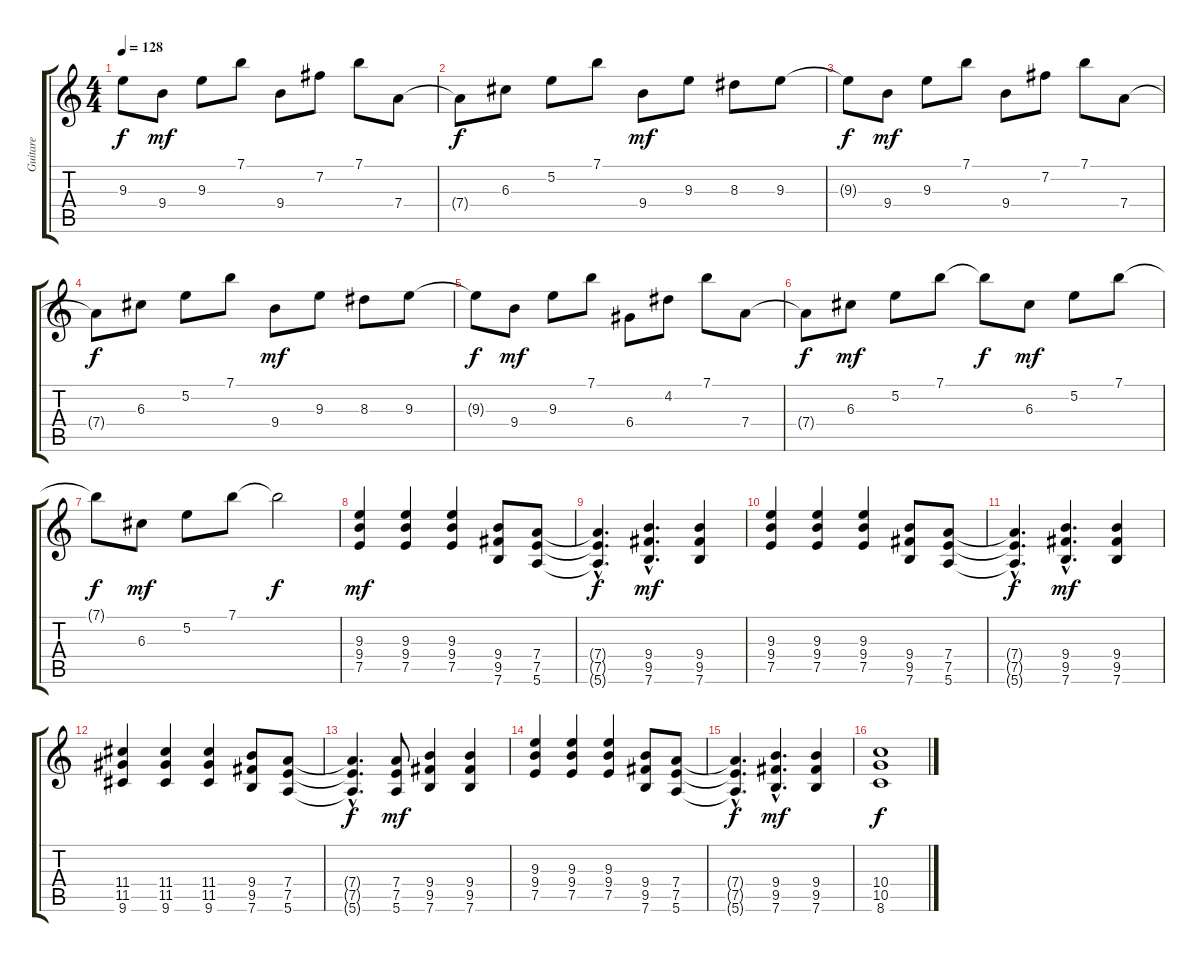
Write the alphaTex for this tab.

\track ("Guitare" "Guitare") {instrument acousticguitarsteel}
\staff {score tabs}
\tuning (E4 B3 G3 D3 A2 E2) {hide}
\ts (4 4)
\tempo 128
\clef g2
\ks c
9.3{t}.8{dy f} 9.4.8{dy mf} 9.3.8 7.1.8 9.4.8 7.2.8 7.1.8 7.4.8 |
7.4{t}.8{dy f} 6.3.8 5.2.8 7.1.8 9.4.8{dy mf} 9.3.8 8.3.8 9.3.8 |
9.3{t}.8{dy f} 9.4.8{dy mf} 9.3.8 7.1.8 9.4.8 7.2.8 7.1.8 7.4.8 |
7.4{t}.8{dy f} 6.3.8 5.2.8 7.1.8 9.4.8{dy mf} 9.3.8 8.3.8 9.3.8 |
9.3{t}.8{dy f} 9.4.8{dy mf} 9.3.8 7.1.8 6.4.8 4.2.8 7.1.8 7.4.8 |
7.4{t}.8{dy f} 6.3.8{dy mf} 5.2.8 7.1.8 7.1{t}.8{dy f} 6.3.8{dy mf} 5.2.8 7.1.8 |
7.1{t}.8{dy f} 6.3.8{dy mf} 5.2.8 7.1.8 7.1{t}.2{dy f} |
(9.3 9.4 7.5).4{dy mf} (9.3 9.4 7.5).4 (9.3 9.4 7.5).4 (9.4 9.5 7.6).8 (7.4 7.5 5.6).8 |
(7.4{hac t} 7.5{hac t} 5.6{hac t}).4{d dy f} (9.4{hac} 9.5{hac} 7.6{hac}).4{d dy mf} (9.4 9.5 7.6).4 |
(9.3 9.4 7.5).4 (9.3 9.4 7.5).4 (9.3 9.4 7.5).4 (9.4 9.5 7.6).8 (7.4 7.5 5.6).8 |
(7.4{hac t} 7.5{hac t} 5.6{hac t}).4{d dy f} (9.4{hac} 9.5{hac} 7.6{hac}).4{d dy mf} (9.4 9.5 7.6).4 |
(11.4 11.5 9.6).4 (11.4 11.5 9.6).4 (11.4 11.5 9.6).4 (9.4 9.5 7.6).8 (7.4 7.5 5.6).8 |
(7.4{hac t} 7.5{hac t} 5.6{hac t}).4{d dy f} (7.4 7.5 5.6).8{dy mf} (9.4 9.5 7.6).4 (9.4 9.5 7.6).4 |
(9.3 9.4 7.5).4 (9.3 9.4 7.5).4 (9.3 9.4 7.5).4 (9.4 9.5 7.6).8 (7.4 7.5 5.6).8 |
(7.4{hac t} 7.5{hac t} 5.6{hac t}).4{d dy f} (9.4{hac} 9.5{hac} 7.6{hac}).4{d dy mf} (9.4 9.5 7.6).4 |
(10.4 10.5 8.6).1{dy f}
